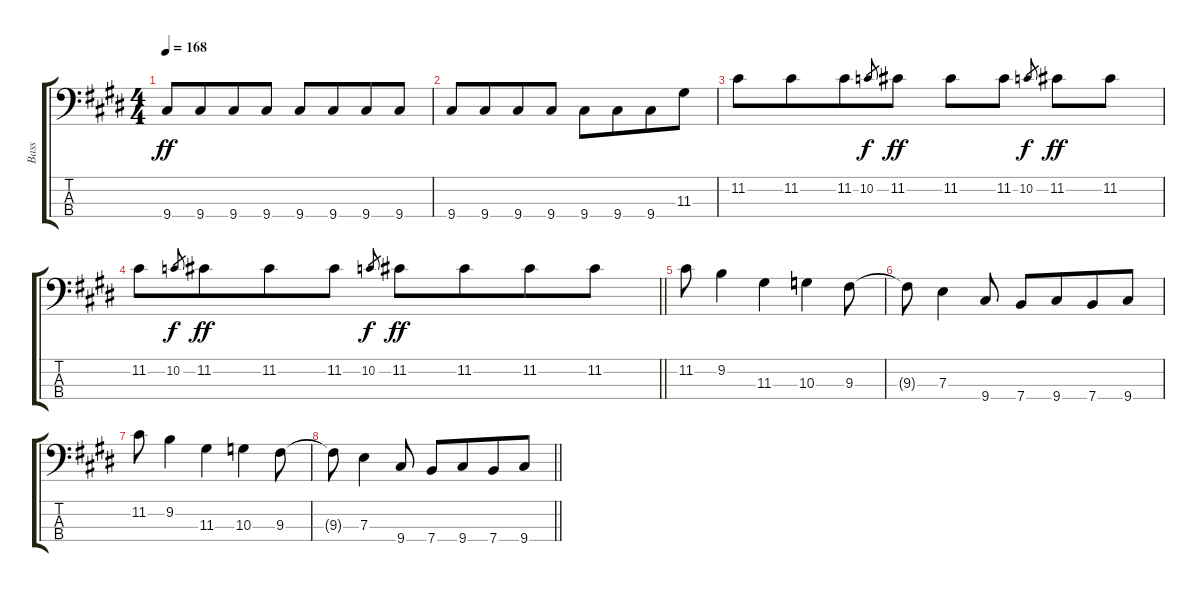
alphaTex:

\track ("Bass" "Bass") {instrument electricbassfinger}
\staff {score tabs}
\tuning (G2 D2 A1 E1) {hide}
\ts (4 4)
\tempo 168
\clef f4
\ks e
9.4.8{dy ff} 9.4.8{beam merge} 9.4.8 9.4.8 9.4.8 9.4.8{beam merge} 9.4.8 9.4.8 |
9.4.8 9.4.8{beam merge} 9.4.8 9.4.8 9.4.8 9.4.8{beam merge} 9.4.8 11.3.8 |
11.2.8 11.2.8{beam merge} 11.2.8 10.2.8{gr dy f} 11.2.8{dy ff} 11.2.8 11.2.8 10.2.8{gr dy f beam merge} 11.2.8{dy ff} 11.2.8 |
\barLineRight lightlight
11.2.8 10.2.8{gr dy f} 11.2.8{dy ff beam merge} 11.2.8 11.2.8 10.2.8{gr dy f} 11.2.8{dy ff} 11.2.8{beam merge} 11.2.8 11.2.8 |
11.2.8 9.2.4 11.3.4 10.3.4 9.3.8 |
9.3{t}.8 7.3.4 9.4.8 7.4.8 9.4.8{beam merge} 7.4.8 9.4.8 |
11.2.8 9.2.4 11.3.4 10.3.4 9.3.8 |
\barLineRight lightlight
9.3{t}.8 7.3.4 9.4.8 7.4.8 9.4.8{beam merge} 7.4.8 9.4.8
